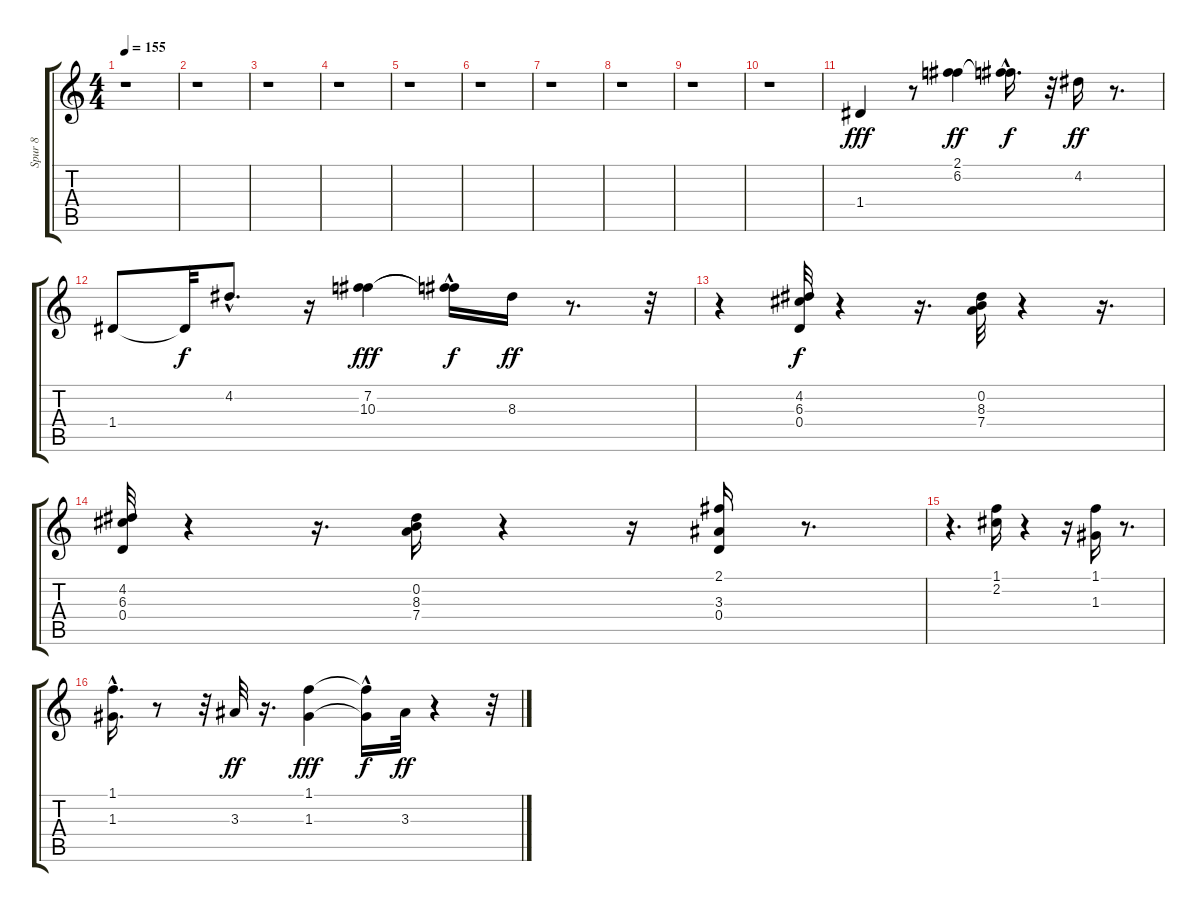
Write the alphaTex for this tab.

\track ("Spur 8" "Spur 8") {instrument overdrivenguitar}
\staff {score tabs}
\tuning (E4 B3 G3 D3 A2 E2) {hide}
\ts (4 4)
\tempo 155
\clef g2
\ks c
r.1{dy fff} |
r.1 |
r.1 |
r.1 |
r.1 |
r.1 |
r.1 |
r.1 |
r.1 |
r.1 |
1.4.4 r.8 (2.1 6.2).4{dy ff} (2.1{hac t} 6.2{hac t}).16{d dy f} r.32 4.2.16{dy ff} r.8{d} |
1.4.8 1.4{t}.32{dy f} 4.2{hac}.8{d} r.16 (7.2 10.3).4{dy fff} (7.2{hac t} 10.3{t}).16{dy f} 8.3.16{dy ff} r.8{d} r.32 |
r.4 (4.2 6.3 0.4).32{dy f} r.4 r.16{d} (0.2 8.3 7.4).32 r.4 r.16{d} |
(4.2 6.3 0.4).32 r.4 r.16{d} (0.2 8.3 7.4).16 r.4 r.16 (2.1 3.3 0.4).16 r.8{d} |
r.4{d} (1.1 2.2).16 r.4 r.16 (1.1 1.3).16 r.8{d} |
(1.1{hac} 1.3).16{d} r.8 r.32 3.3.32{dy ff} r.16{d} (1.1 1.3).4{dy fff} (1.1{hac t} 1.3{hac t}).16{dy f} 3.3.32{dy ff} r.4 r.32
